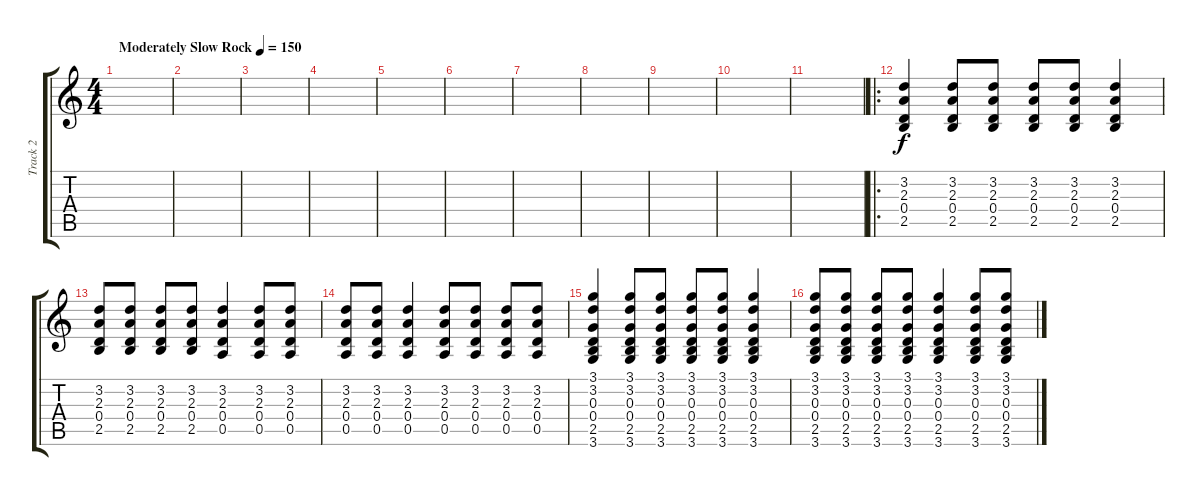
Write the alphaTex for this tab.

\track ("Track 2" "Track 2") {instrument electricguitarjazz}
\staff {score tabs}
\tuning (E4 B3 G3 D3 A2 E2) {hide}
\ts (4 4)
\tempo (150 "Moderately Slow Rock")
\clef g2
\ks c
|
|
|
|
|
|
|
|
|
|
|
\ro
(3.2 2.3 0.4 2.5).4 (3.2 2.3 0.4 2.5).8 (3.2 2.3 0.4 2.5).8 (3.2 2.3 0.4 2.5).8 (3.2 2.3 0.4 2.5).8 (3.2 2.3 0.4 2.5).4 |
(3.2 2.3 0.4 2.5).8 (3.2 2.3 0.4 2.5).8 (3.2 2.3 0.4 2.5).8 (3.2 2.3 0.4 2.5).8 (3.2 2.3 0.4 0.5).4 (3.2 2.3 0.4 0.5).8 (3.2 2.3 0.4 0.5).8 |
(3.2 2.3 0.4 0.5).8 (3.2 2.3 0.4 0.5).8 (3.2 2.3 0.4 0.5).4 (3.2 2.3 0.4 0.5).8 (3.2 2.3 0.4 0.5).8 (3.2 2.3 0.4 0.5).8 (3.2 2.3 0.4 0.5).8 |
(3.1 3.2 0.3 0.4 2.5 3.6).4 (3.1 3.2 0.3 0.4 2.5 3.6).8 (3.1 3.2 0.3 0.4 2.5 3.6).8 (3.1 3.2 0.3 0.4 2.5 3.6).8 (3.1 3.2 0.3 0.4 2.5 3.6).8 (3.1 3.2 0.3 0.4 2.5 3.6).4 |
(3.1 3.2 0.3 0.4 2.5 3.6).8 (3.1 3.2 0.3 0.4 2.5 3.6).8 (3.1 3.2 0.3 0.4 2.5 3.6).8 (3.1 3.2 0.3 0.4 2.5 3.6).8 (3.1 3.2 0.3 0.4 2.5 3.6).4 (3.1 3.2 0.3 0.4 2.5 3.6).8 (3.1 3.2 0.3 0.4 2.5 3.6).8
